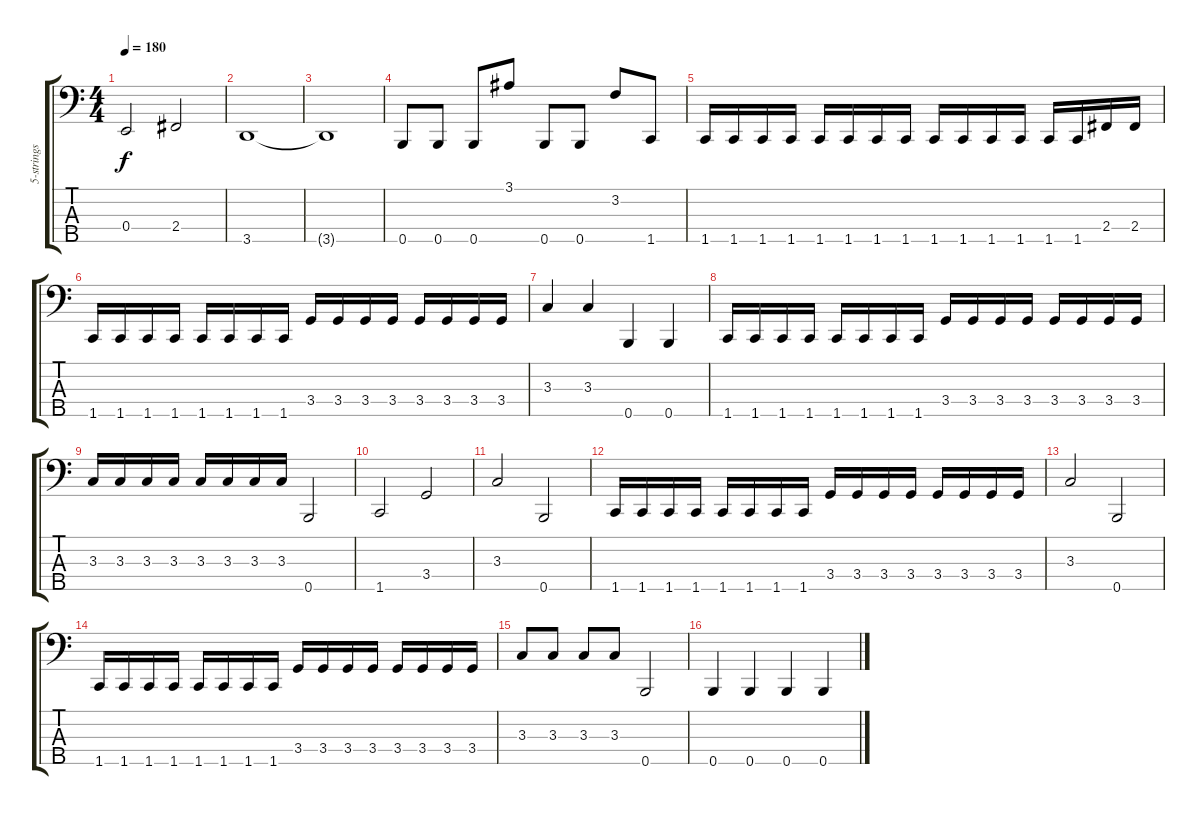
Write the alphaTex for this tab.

\track ("5-strings" "5-strings") {instrument electricbasspick}
\staff {score tabs}
\tuning (G2 D2 A1 E1 B0) {hide}
\ts (4 4)
\tempo 180
\clef f4
\ks c
0.4.2{dy f} 2.4.2 |
3.5.1 |
3.5{t}.1 |
0.5.8 0.5.8 0.5.8 3.1.8 0.5.8 0.5.8 3.2.8 1.5.8 |
1.5.16 1.5.16 1.5.16 1.5.16 1.5.16 1.5.16 1.5.16 1.5.16 1.5.16 1.5.16 1.5.16 1.5.16 1.5.16 1.5.16 2.4.16 2.4.16 |
1.5.16 1.5.16 1.5.16 1.5.16 1.5.16 1.5.16 1.5.16 1.5.16 3.4.16 3.4.16 3.4.16 3.4.16 3.4.16 3.4.16 3.4.16 3.4.16 |
3.3.4 3.3.4 0.5.4 0.5.4 |
1.5.16 1.5.16 1.5.16 1.5.16 1.5.16 1.5.16 1.5.16 1.5.16 3.4.16 3.4.16 3.4.16 3.4.16 3.4.16 3.4.16 3.4.16 3.4.16 |
3.3.16 3.3.16 3.3.16 3.3.16 3.3.16 3.3.16 3.3.16 3.3.16 0.5.2 |
1.5.2 3.4.2 |
3.3.2 0.5.2 |
1.5.16 1.5.16 1.5.16 1.5.16 1.5.16 1.5.16 1.5.16 1.5.16 3.4.16 3.4.16 3.4.16 3.4.16 3.4.16 3.4.16 3.4.16 3.4.16 |
3.3.2 0.5.2 |
1.5.16 1.5.16 1.5.16 1.5.16 1.5.16 1.5.16 1.5.16 1.5.16 3.4.16 3.4.16 3.4.16 3.4.16 3.4.16 3.4.16 3.4.16 3.4.16 |
3.3.8 3.3.8 3.3.8 3.3.8 0.5.2 |
0.5.4 0.5.4 0.5.4 0.5.4
